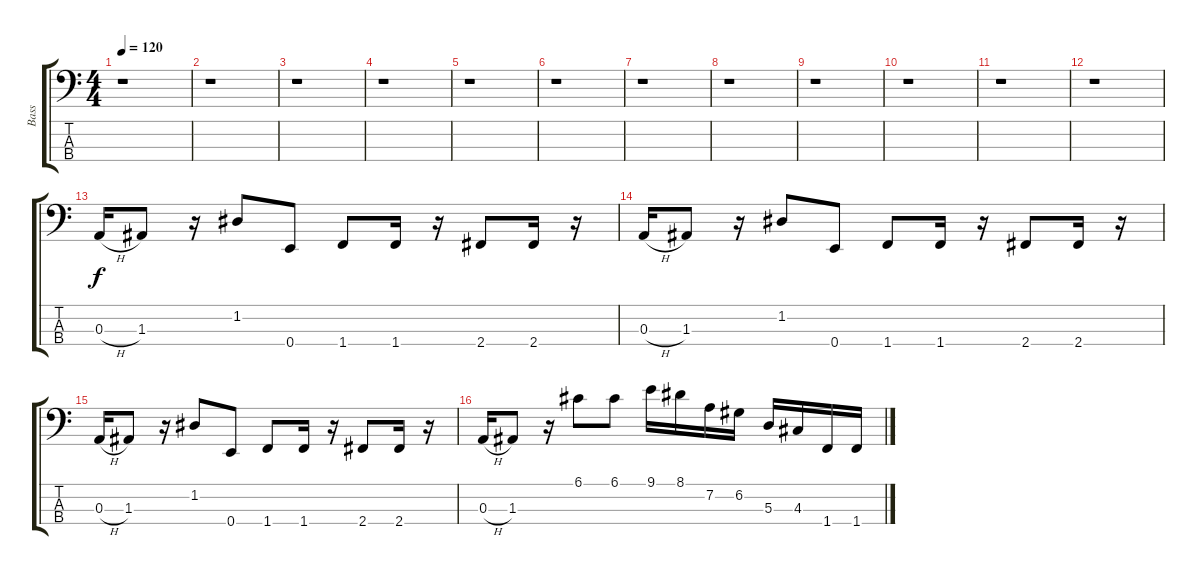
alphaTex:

\track ("Bass" "Bass") {instrument synthbass1}
\staff {score tabs}
\tuning (G2 D2 A1 E1) {hide}
\ts (4 4)
\tempo 120
\clef f4
\ks c
r.1{dy f instrument synthbass1} |
r.1 |
r.1 |
r.1 |
r.1 |
r.1 |
r.1 |
r.1 |
r.1 |
r.1 |
r.1 |
r.1 |
0.3{h}.16 1.3.8 r.16 1.2.8 0.4.8 1.4.8 1.4.16 r.16 2.4.8 2.4.16 r.16 |
0.3{h}.16 1.3.8 r.16 1.2.8 0.4.8 1.4.8 1.4.16 r.16 2.4.8 2.4.16 r.16 |
0.3{h}.16 1.3.8 r.16 1.2.8 0.4.8 1.4.8 1.4.16 r.16 2.4.8 2.4.16 r.16 |
0.3{h}.16 1.3.8 r.16 6.1.8 6.1.8 9.1.16 8.1.16 7.2.16 6.2.16 5.3.16 4.3.16 1.4.16 1.4.16
